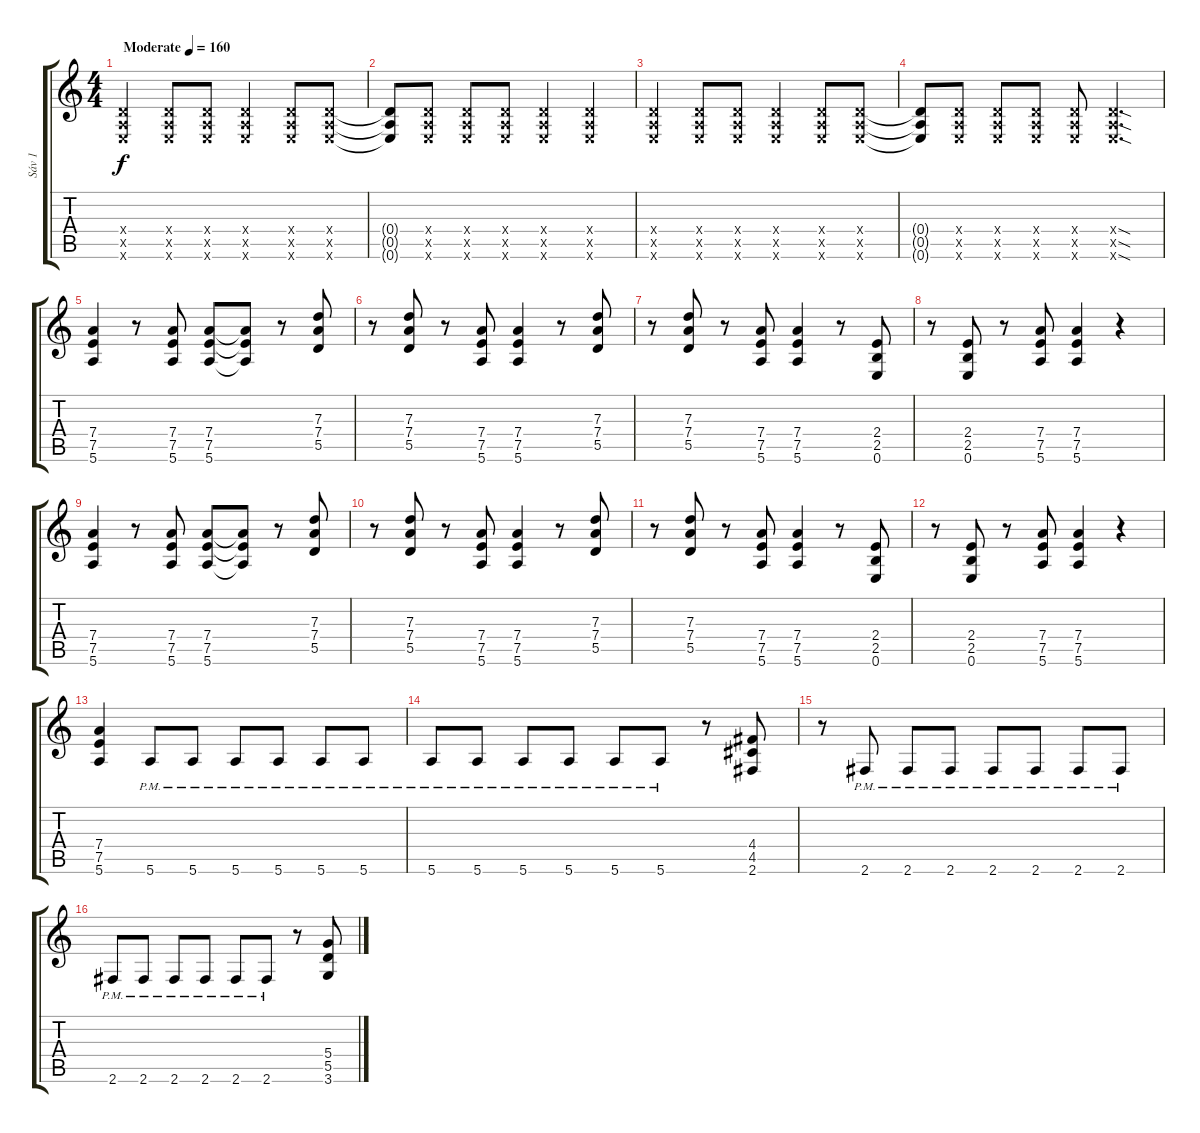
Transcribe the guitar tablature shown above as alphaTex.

\track ("Sáv 1" "Sáv 1") {instrument distortionguitar}
\staff {score tabs}
\tuning (E4 B3 G3 D3 A2 E2) {hide}
\ts (4 4)
\tempo (160 "Moderate")
\clef g2
\ks c
(0.4{x} 0.5{x} 0.6{x}).4{dy f instrument distortionguitar} (0.4{x} 0.5{x} 0.6{x}).8 (0.4{x} 0.5{x} 0.6{x}).8 (0.4{x} 0.5{x} 0.6{x}).4 (0.4{x} 0.5{x} 0.6{x}).8 (0.4{x} 0.5{x} 0.6{x}).8 |
(0.4{t} 0.5{t} 0.6{t}).8 (0.4{x} 0.5{x} 0.6{x}).8 (0.4{x} 0.5{x} 0.6{x}).8 (0.4{x} 0.5{x} 0.6{x}).8 (0.4{x} 0.5{x} 0.6{x}).4 (0.4{x} 0.5{x} 0.6{x}).4 |
(0.4{x} 0.5{x} 0.6{x}).4 (0.4{x} 0.5{x} 0.6{x}).8 (0.4{x} 0.5{x} 0.6{x}).8 (0.4{x} 0.5{x} 0.6{x}).4 (0.4{x} 0.5{x} 0.6{x}).8 (0.4{x} 0.5{x} 0.6{x}).8 |
(0.4{t} 0.5{t} 0.6{t}).8 (0.4{x} 0.5{x} 0.6{x}).8 (0.4{x} 0.5{x} 0.6{x}).8 (0.4{x} 0.5{x} 0.6{x}).8 (0.4{x} 0.5{x} 0.6{x}).8 (0.4{sod x} 0.5{sod x} 0.6{sod x}).4{d} |
(7.4 7.5 5.6).4 r.8 (7.4 7.5 5.6).8 (7.4 7.5 5.6).8 (7.4{t} 7.5{t} 5.6{t}).8 r.8 (7.3 7.4 5.5).8 |
r.8 (7.3 7.4 5.5).8 r.8 (7.4 7.5 5.6).8 (7.4 7.5 5.6).4 r.8 (7.3 7.4 5.5).8 |
r.8 (7.3 7.4 5.5).8 r.8 (7.4 7.5 5.6).8 (7.4 7.5 5.6).4 r.8 (2.4 2.5 0.6).8 |
r.8 (2.4 2.5 0.6).8 r.8 (7.4 7.5 5.6).8 (7.4 7.5 5.6).4 r.4 |
(7.4 7.5 5.6).4 r.8 (7.4 7.5 5.6).8 (7.4 7.5 5.6).8 (7.4{t} 7.5{t} 5.6{t}).8 r.8 (7.3 7.4 5.5).8 |
r.8 (7.3 7.4 5.5).8 r.8 (7.4 7.5 5.6).8 (7.4 7.5 5.6).4 r.8 (7.3 7.4 5.5).8 |
r.8 (7.3 7.4 5.5).8 r.8 (7.4 7.5 5.6).8 (7.4 7.5 5.6).4 r.8 (2.4 2.5 0.6).8 |
r.8 (2.4 2.5 0.6).8 r.8 (7.4 7.5 5.6).8 (7.4 7.5 5.6).4 r.4 |
(7.4 7.5 5.6).4 5.6{pm}.8 5.6{pm}.8 5.6{pm}.8 5.6{pm}.8 5.6{pm}.8 5.6{pm}.8 |
5.6{pm}.8 5.6{pm}.8 5.6{pm}.8 5.6{pm}.8 5.6{pm}.8 5.6{pm}.8 r.8 (4.4 4.5 2.6).8 |
r.8 2.6{pm}.8 2.6{pm}.8 2.6{pm}.8 2.6{pm}.8 2.6{pm}.8 2.6{pm}.8 2.6{pm}.8 |
2.6{pm}.8 2.6{pm}.8 2.6{pm}.8 2.6{pm}.8 2.6{pm}.8 2.6{pm}.8 r.8 (5.4 5.5 3.6).8
